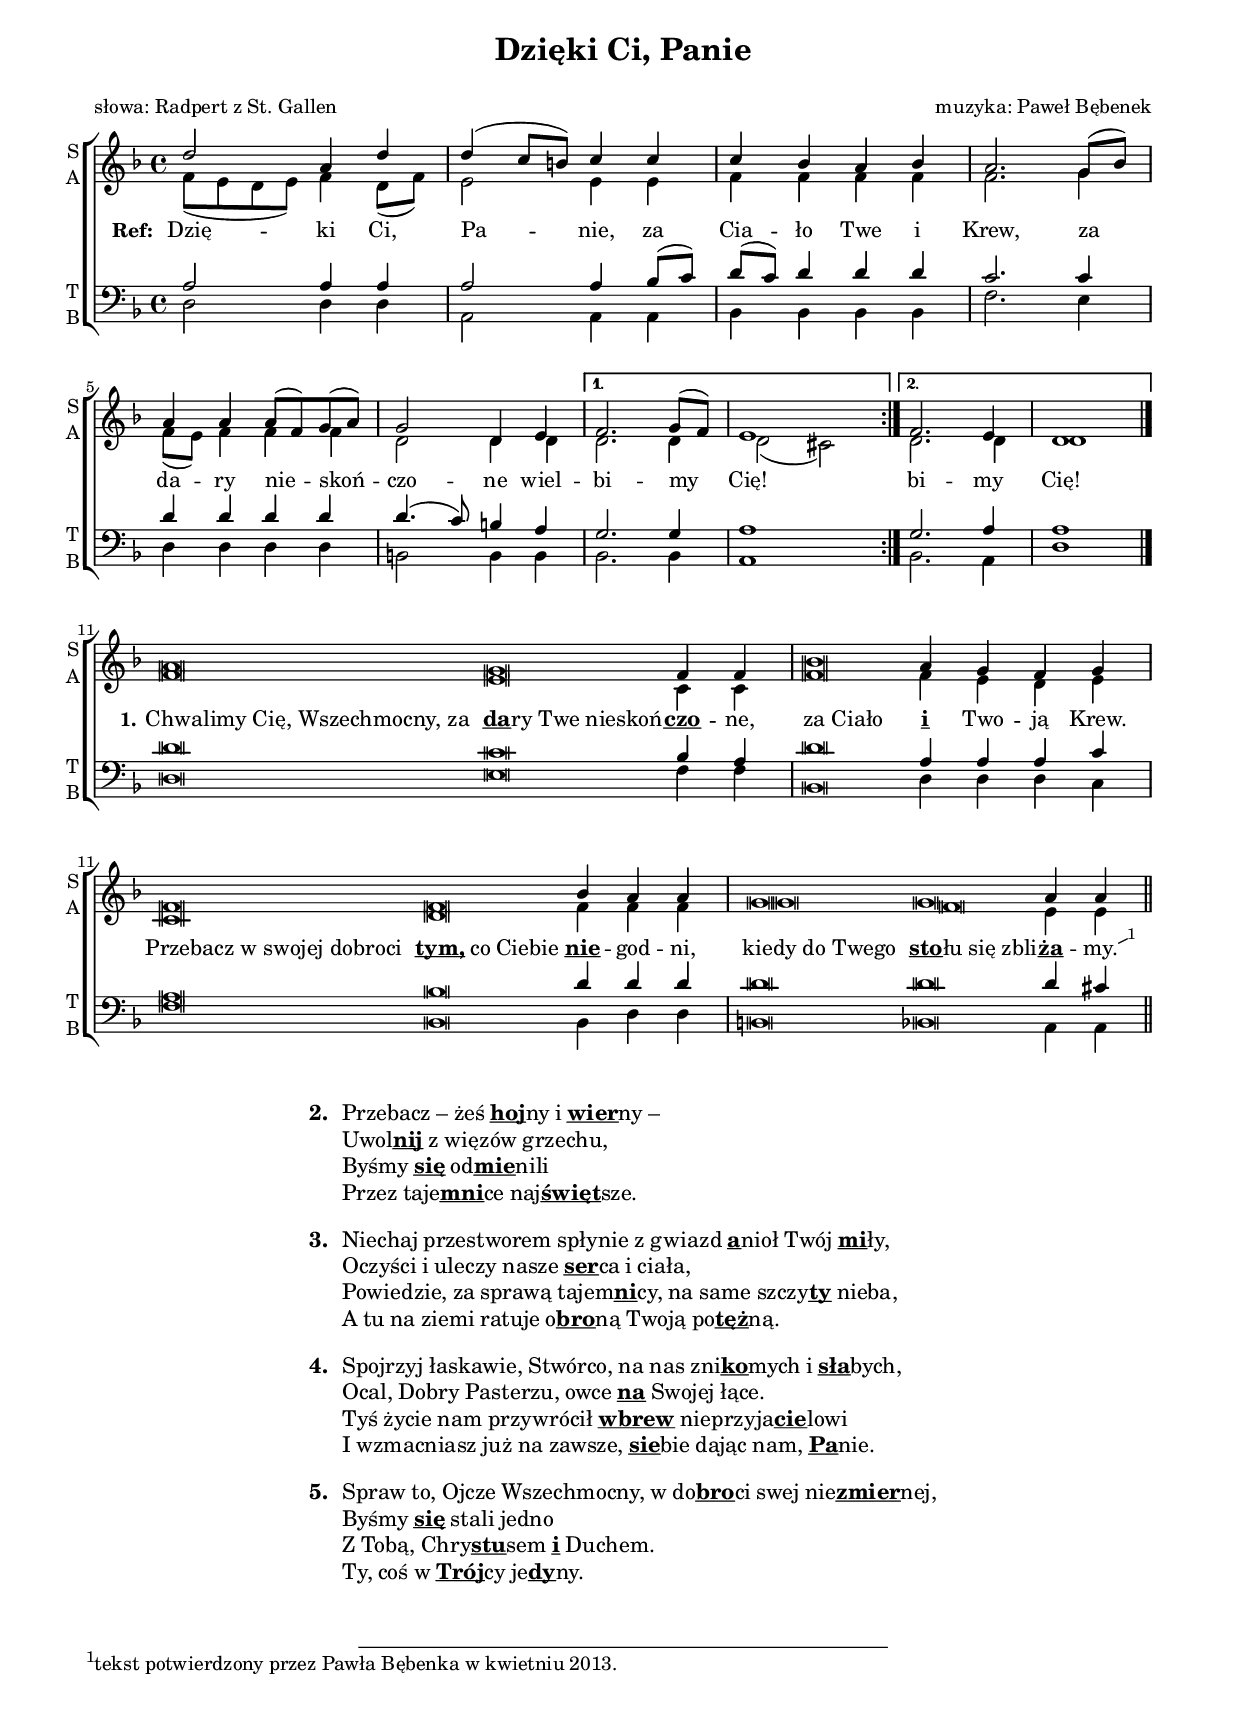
\version "2.17.15"
#(set-global-staff-size 17)

\paper {
  indent = 0 \mm
  left-margin = 16 \mm
  right-margin = 15 \mm
  system-system-spacing #'basic-distance = 13
  top-markup-spacing #'basic-distance = 6
}

\header	{
  title = \markup \column { "Dzięki Ci, Panie" \null }
  composer = "muzyka: Paweł Bębenek"
  poet = "słowa: Radpert z St. Gallen"
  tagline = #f
}
%--------------------------------MELODIA
melodiaSopranu = \relative f' {
  \key d \minor
  \time 4/4
  \repeat volta 2 {
    d'2 a4 d
    d( c8 b) c4 c
    c bes a bes
    a2. g8( bes)
    \break
    a4 a a8( f) g( a)
    g2 d4 e
  }
  \alternative {
    { f2. g8( f) e1 }
    { f2. e4 d1 }
  }
  \bar "|."
  \break
  \cadenzaOn
  a'\breve g f4 f4 \bar "|"
  bes\breve a4 g f g \bar "|"
  f\breve f bes4 a a \bar "|"
  g\breve g a4 a4 \bar "||"
}
melodiaAltu = \relative f' {
  \key d \minor
  \time 4/4
  \repeat volta 2 {
    \shape #'((0 . 0.2)(0 . 0.5)(0 . 0.5)(0 . 0.2)) Slur
    f8( e d e) f4 d8( f)
    e2 e4 e
    f4 f f f
    f2. g4
    f8( e) f4 f f
    d2 d4 d
  }
  \alternative {
    { d2. d4 d2( cis) }
    { d2. d4 d1 }
  }
  \bar "|."
  \break
  \cadenzaOn
  f\breve e c4 c \bar "|"
  f\breve f4 e d e \bar "|"
  c\breve d f4 f f \bar "|"
  g\breve f e4 e4 \bar "||"
}
melodiaTenorow = \relative f {
  \key d \minor
  \time 4/4
  \repeat volta 2 {
    a2 a4 a
    a2 a4 bes8( c)
    d( c) d4 d d
    c2. c4
    d4 d d d
    d4.( c8) b4 a
  }
  \alternative {
    { g2. g4 a1 }
    { g2. a4 a1  }
  }
  \bar "|."
  \break
  \cadenzaOn
  d\breve c bes4 a \bar "|"
  d\breve a4 a a c \bar "|"
  a\breve bes d4 d d \bar "|"
  d\breve d d4 cis4 \bar "||"
}
melodiaBasow = \relative f {
  \key d \minor
  \time 4/4
  \repeat volta 2 {
    d2 d4 d
    a2 a4 a
    bes4 bes bes bes
    f'2. e4
    d4 d d d
    b2 b4 b
  }
  \alternative {
    { bes2. bes4  a1 }
    { bes2. a4 d1 }
  }
  \bar "|."
  \break
  \cadenzaOn
  d\breve e f4 f \bar "|"
  bes,\breve d4 d d c \bar "|"
  f\breve bes, bes4 d d \bar "|"
  b\breve bes a4 a \bar "||"
}
akordy = \chordmode {
}

%--------------------------------SŁOWA
tekst = \lyricmode {
  \set stanza = "Ref: "
  Dzię -- ki Ci, Pa -- nie,
  za Cia -- ło Twe i Krew,
  za da -- ry nie -- skoń -- czo -- ne
  wiel -- bi -- my Cię!
  bi -- my Cię!
  \once \override LyricSpace.minimum-distance = #1.5
  \set stanza = "1."
  \tweak X-offset #-2
  "Chwalimy Cię, Wszechmocny, za"
  \tweak X-offset #-0.6
  \markup { \concat { \bold \underline da ry } Twe nieskoń } --
  \markup \bold \underline czo -- ne,
  \tweak X-offset #-0.4
  "za Ciało"
  \markup \bold \underline i Two -- ją Krew.
  \once \override LyricSpace.minimum-distance = #1.5
  \tweak X-offset #-2
  "Przebacz w swojej dobroci"
  \tweak X-offset #-1.4
  \markup { \bold \underline tym, co Ciebie }
  \markup \bold \underline nie -- god -- ni,
  \once \override LyricSpace.minimum-distance = #1.5
  \tweak X-offset #-1
  "kiedy do Twego"
  \tweak X-offset #-0.9
  \markup { \concat { \bold \underline sto łu } się zbli } --
  \markup \bold \underline ża --
  \footnote #'(1 . 0.5) \markup {
    tekst potwierdzony przez Pawła Bębenka w kwietniu 2013.
  }
  my.
}

tekstSopranu = \tekst
tekstAltu = \tekst
tekstTenorow = \tekst
tekstBasow = \tekst

zwrotkaII = \markup \column {
  \line {
    Przebacz – żeś
    \concat { \underline\bold hoj ny } i
    \concat { \underline\bold wier ny } –
  }
  \line {
    \concat { Uwol \underline\bold nij }
    z więzów grzechu,
  }
  \line {
    Byśmy \underline\bold się
    \concat { od \underline\bold mie nili }
  }
  \line {
    Przez
    \concat { taje \underline\bold mni ce }
    \concat { naj \underline\bold święt sze. }
  }
}
zwrotkaIII = \markup \column {
  \line {
    Niechaj przestworem spłynie z gwiazd
    \concat { \underline\bold a nioł } Twój
    \concat { \underline\bold mi ły, }
  }
  \line {
    Oczyści i uleczy nasze
    \concat { \underline\bold ser ca } i ciała,
  }
  \line {
    Powiedzie, za sprawą
    \concat { tajem \underline\bold ni cy, } na same
    \concat { szczy \underline\bold ty } nieba,
  }
  \line {
    A tu na ziemi ratuje
    \concat { o \underline\bold bro ną } Twoją
    \concat { po \underline\bold tęż ną. }
  }
}
zwrotkaIV = \markup \column	{
  \line {
    Spojrzyj łaskawie, Stwórco, na nas
    \concat { zni \underline\bold ko mych } i
    \concat { \underline\bold sła bych, }
  }
  \line {
    Ocal, Dobry Pasterzu, owce
    \underline\bold na Swojej łące.
  }
  \line {
    Tyś życie nam przywrócił
    \underline\bold wbrew
    \concat { nieprzyja \underline\bold cie lowi }
  }
  \line {
    I wzmacniasz już na zawsze,
    \concat { \underline\bold sie bie } dając nam,
    \concat { \underline\bold Pa nie. }
  }
}
zwrotkaV = \markup \column {
  \line {
    Spraw to, Ojcze Wszechmocny, w
    \concat { do \underline\bold bro ci } swej
    \concat { nie \underline\bold zmier nej, }
  }
  \line { Byśmy \underline\bold się stali jedno }
  \line {
    Z Tobą,
    \concat { Chry \underline\bold stu sem }
    \underline\bold i Duchem.
  }
  \line {
    Ty, coś w
    \concat { \underline\bold Trój cy }
    \concat { je \underline\bold dy ny. }
  }
}


\score {
  \new ChoirStaff <<
    % \new ChordNames { \germanChords \akordy }
    \new Staff = panie <<
      \clef treble
      \set Staff.instrumentName = \markup \center-column { S A }
      \set Staff.shortInstrumentName = \markup \center-column { S A }
      \new Voice = sopran {
        \set Voice.midiInstrument = "clarinet"
        \dynamicUp

        \voiceOne
        \melodiaSopranu
      }
      \new Voice = alt {
        \set Voice.midiInstrument = "english horn"
        \override Hairpin #'stencil = ##f
        \override DynamicText #'stencil = ##f
        \override DynamicTextSpanner #'stencil = ##f
        \override TextScript #'stencil = ##f

        \voiceTwo
        \melodiaAltu
      }
    >>

    \new Lyrics \lyricsto sopran \tekst

    \new Staff = panowie <<
      \clef bass
      \set Staff.instrumentName = \markup \center-column { T B }
      \set Staff.shortInstrumentName = \markup \center-column { T B }
      \new Voice = tenor {
        \set Voice.midiInstrument = "english horn"
        \override Hairpin #'stencil = ##f
        \override DynamicText #'stencil = ##f
        \override DynamicTextSpanner #'stencil = ##f
        \override TextScript #'stencil = ##f

        \voiceOne
        \melodiaTenorow
      }
      \new Voice = bas {
        \set Voice.midiInstrument = "clarinet"
        \dynamicDown

        \voiceTwo
        \melodiaBasow
      }
    >>
  >>

  \layout {
    \compressFullBarRests
    \override NoteHead #'style = #'altdefault
    \context {
      \Lyrics
      \override LyricSpace #'minimum-distance = #0.7
      \override VerticalAxisGroup #'staff-affinity = #CENTER
      \override VerticalAxisGroup
      #'nonstaff-relatedstaff-spacing #'padding = #0.5
    }
  }
}


poziomyOdstepI = \markup \hspace #1
pionowyOdstepI = \markup \vspace #1

\markup {
  \vspace #2 % żeby nie zlewało się z nutami
  \fill-line {
    \large {
      % FIXME: this doesn't scale line spacing!
      \null

      \column {
        \line {
          \bold
          "2."
          \poziomyOdstepI
          \zwrotkaII
        }
        \pionowyOdstepI
        \line {
          \bold
          "3."
          \poziomyOdstepI
          \zwrotkaIII
        }
        \pionowyOdstepI
        \line {
          \bold
          "4."
          \poziomyOdstepI
          \zwrotkaIV
        }
        \pionowyOdstepI
        \line {
          \bold
          "5."
          \poziomyOdstepI
          \zwrotkaV
        }
        \pionowyOdstepI
      }

      \null
    }
  }
}